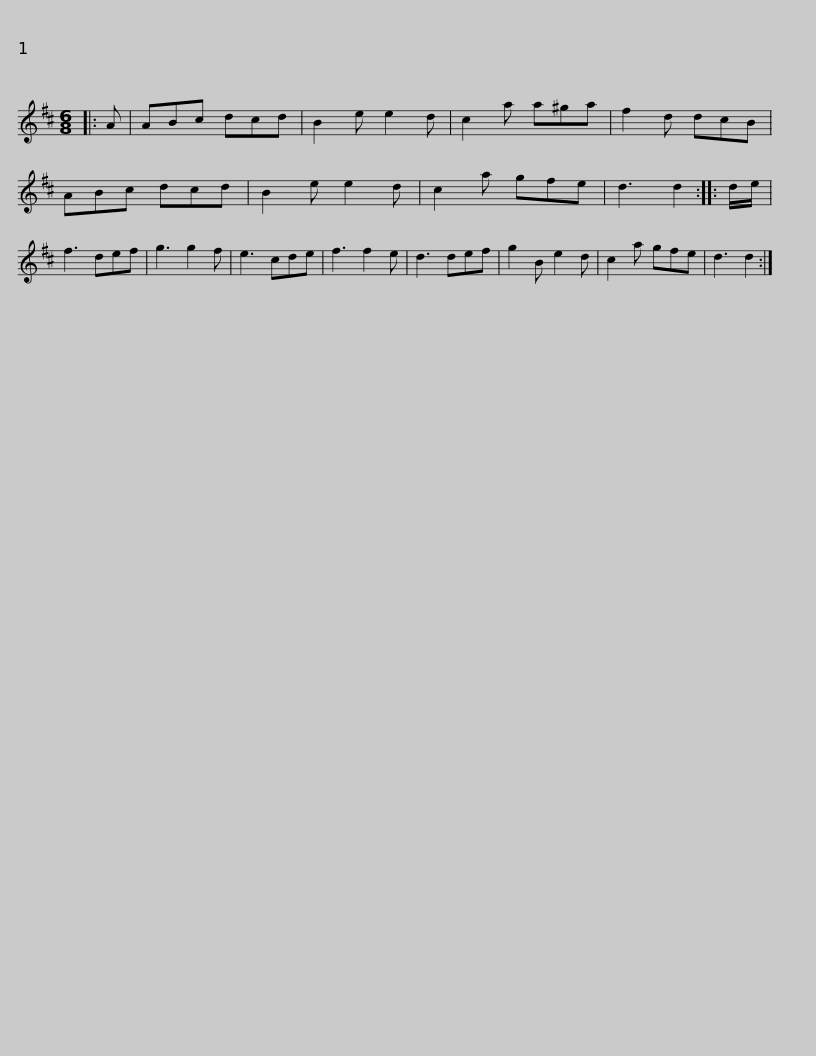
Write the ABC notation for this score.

X:1
L:1/8
M:6/8
I:linebreak $
K:D
V:1 treble
V:1
|: A | ABc dcd | B2 e e2 d | c2 a a^ga | f2 d dcB | %5
 ABc dcd | B2 e e2 d | c2 a gfe | d3 d2 ::$ d/e/ | %10
 f3 def | g3 g2 f | e3 cde | f3 f2 e | d3 def | %15
 g2 B e2 d | c2 a gfe | d3 d2 :| %18
